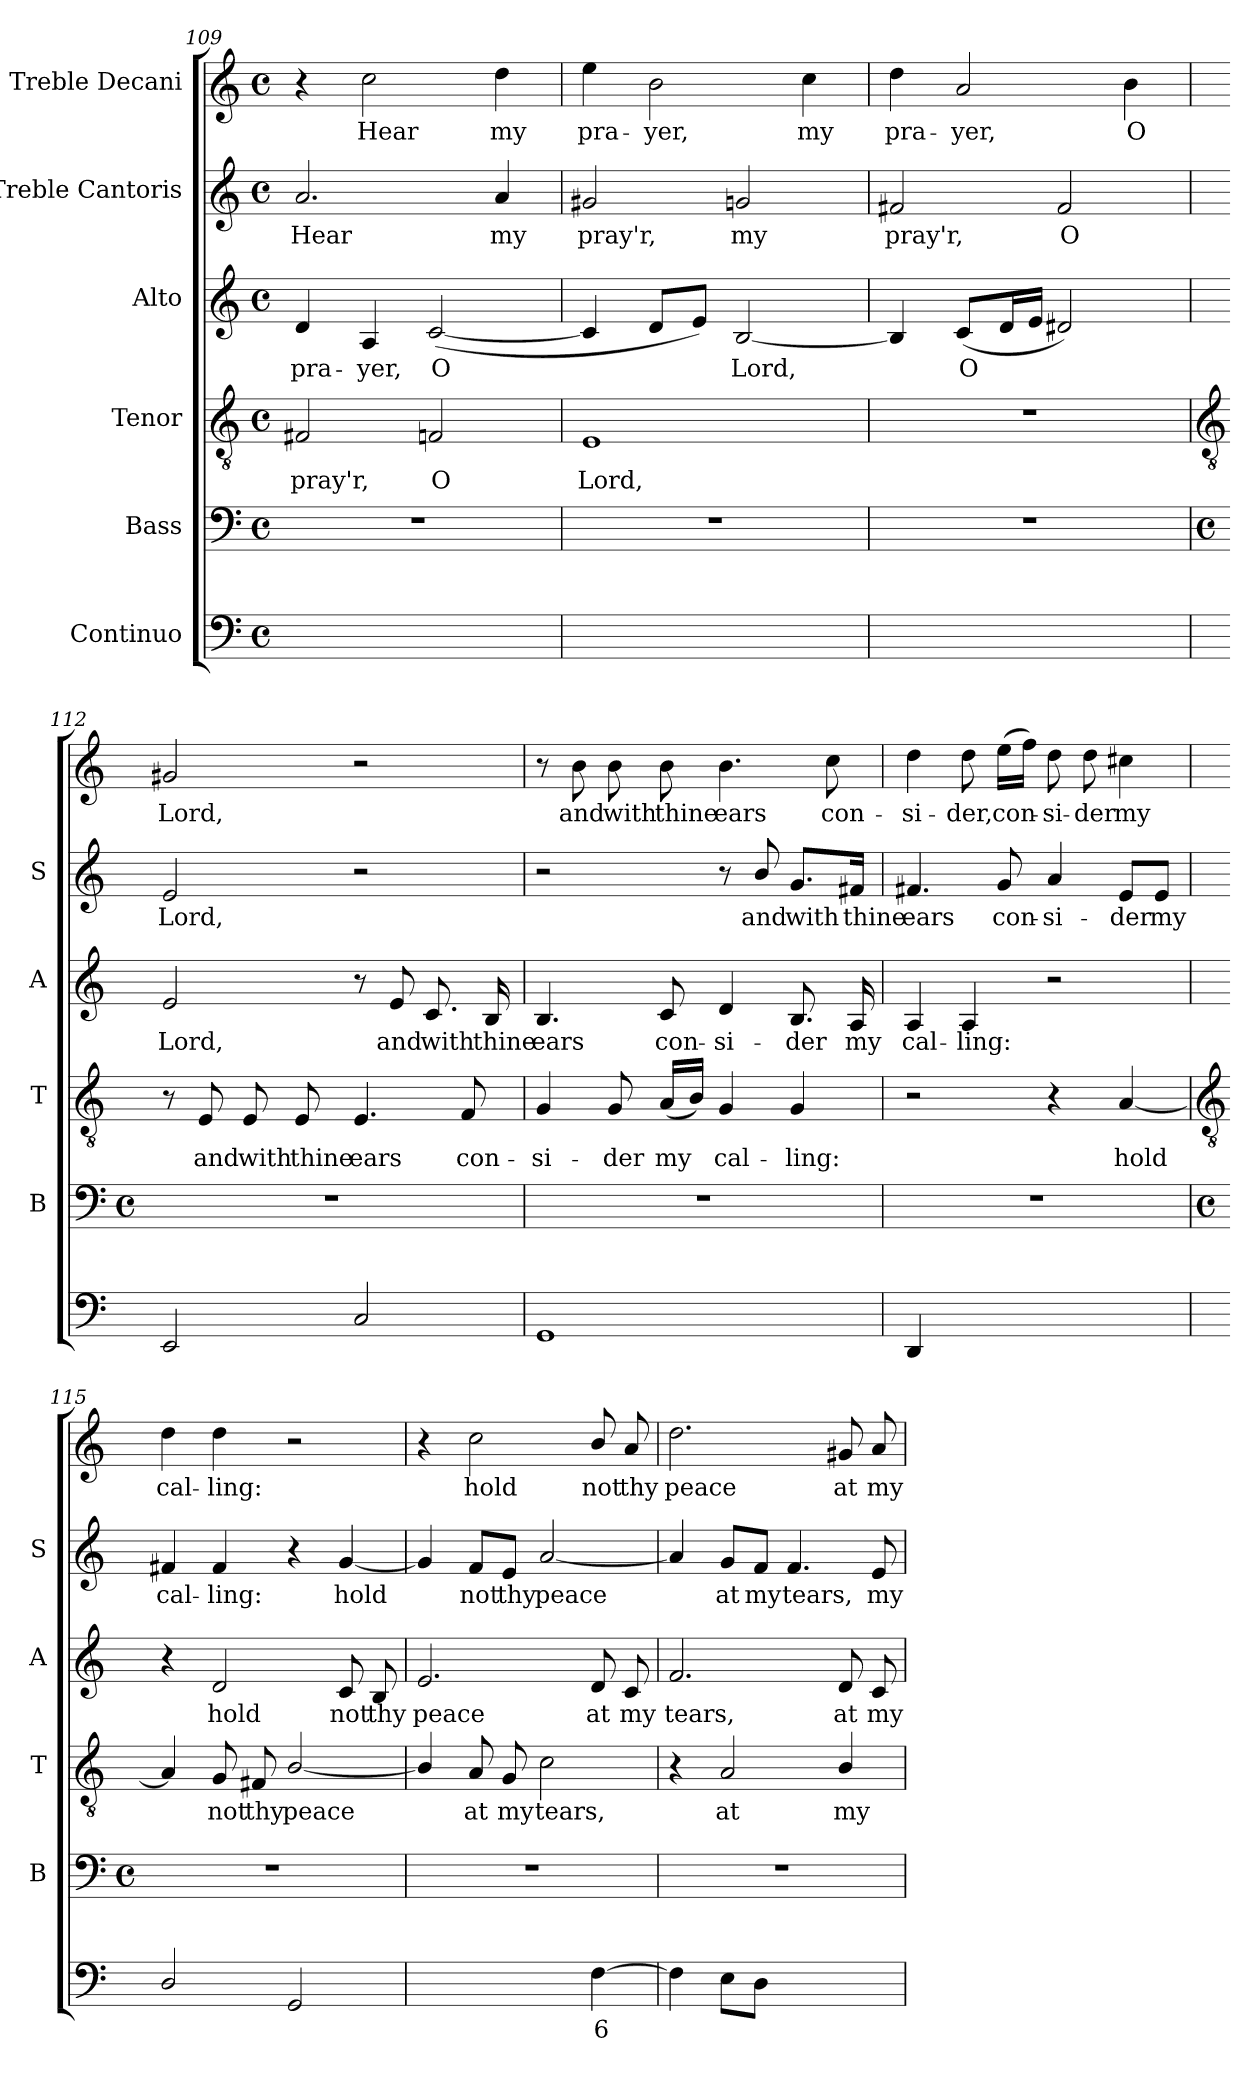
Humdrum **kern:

**kern	**text	**text	**kern	**kern	**text	**kern	**text	**kern	**text	**kern	**text
*part6	*part6	*part6	*part5	*part4	*part4	*part3	*part3	*part2	*part2	*part1	*part1
*staff6	*staff6	*staff6	*staff5	*staff4	*staff4	*staff3	*staff3	*staff2	*staff2	*staff1	*staff1
*I"Continuo	*	*	*I"Bass	*I"Tenor	*	*I"Alto	*	*I"Treble Cantoris	*	*I"Treble Decani	*
*	*	*	*I'B	*I'T	*	*I'A	*	*I'S	*	*	*
*clefF4	*	*	*clefF4	*clefGv2	*	*clefG2	*	*clefG2	*	*clefG2	*
*k[]	*	*	*k[]	*k[]	*	*k[]	*	*k[]	*	*k[]	*
*C:	*	*	*C:	*C:	*	*C:	*	*C:	*	*C:	*
*M4/4	*	*	*M4/4	*M4/4	*	*M4/4	*	*M4/4	*	*M4/4	*
*met(c)	*	*	*met(c)	*met(c)	*	*met(c)	*	*met(c)	*	*met(c)	*
=109	=109	=109	=109	=109	=109	=109	=109	=109	=109	=109	=109
!	!LO:LY:b	!	!	!	!LO:LY:b	!	!LO:LY:b	!	!LO:LY:b	!	!
[4F#Xyy	6	.	1r	2F#X	pray'r,	4d	pra-	2.a	Hear	4r	.
!	!LO:LY:b	!	!	!	!	!	!LO:LY:b	!	!	!	!LO:LY:b
4F#yy]	5	.	.	.	.	4A	-yer,	.	.	2cc	Hear
!	!LO:LY:b	!	!	!	!LO:LY:b	!	!LO:LY:b	!	!	!	!
[4Fnyy	5	.	.	2Fn	O	(<[2c	O	.	.	.	.
!	!LO:LY:b	!	!	!	!	!	!	!	!LO:LY:b	!	!LO:LY:b
4Fyy]	6	.	.	.	.	.	.	4a	my	4dd	my
=110	=110	=110	=110	=110	=110	=110	=110	=110	=110	=110	=110
!	!LO:LY:b	!LO:LY:b	!	!	!LO:LY:b	!	!	!	!LO:LY:b	!	!LO:LY:b
[4Eyy	6	3	1r	1E	Lord,	4c]	.	2g#X	pray'r,	4ee	pra-
!	!LO:LY:b	!	!	!	!	!	!	!	!	!	!LO:LY:b
4Eyy_	5	.	.	.	.	8dL	.	.	.	2b	-yer,
.	.	.	.	.	.	8eJ)	.	.	.	.	.
!	!LO:LY:b	!LO:LY:b	!	!	!	!	!LO:LY:b	!	!LO:LY:b	!	!
4Eyy_	5	3	.	.	.	[2B	Lord,	2gn	my	.	.
!	!LO:LY:b	!	!	!	!	!	!	!	!	!	!LO:LY:b
4Eyy]	6	.	.	.	.	.	.	.	.	4cc	my
=111	=111	=111	=111	=111	=111	=111	=111	=111	=111	=111	=111
!	!LO:LY:b	!	!	!	!	!	!	!	!LO:LY:b	!	!LO:LY:b
[2BByy	5	.	1r	1r	.	4B]	.	2f#X	pray'r,	4dd	pra-
!	!	!	!	!	!	!	!LO:LY:b	!	!	!	!LO:LY:b
.	.	.	.	.	.	(<8cL	O	.	.	2a	-yer,
.	.	.	.	.	.	16dL	.	.	.	.	.
.	.	.	.	.	.	16eJJ	.	.	.	.	.
!	!LO:LY:b	!LO:LY:b	!	!	!	!	!	!	!LO:LY:b	!	!
2BByy]	7	3	.	.	.	2d#X)	.	2f#	O	.	.
!	!	!	!	!	!	!	!	!	!	!	!LO:LY:b
.	.	.	.	.	.	.	.	.	.	4b	O
!!LO:LB:g=z
=112	=112	=112	=112	=112	=112	=112	=112	=112	=112	=112	=112
*	*	*	*	*clefGv2	*	*	*	*	*	*	*
*	*	*	*M4/4	*	*	*	*	*	*	*	*
*	*	*	*met(c)	*	*	*	*	*	*	*	*
!	!	!	!	!	!	!	!LO:LY:b	!	!LO:LY:b	!	!LO:LY:b
2EE	.	.	1r	8r	.	2e	Lord,	2e	Lord,	2g#X	Lord,
!	!	!	!	!	!LO:LY:b	!	!	!	!	!	!
.	.	.	.	8E	and	.	.	.	.	.	.
!	!	!	!	!	!LO:LY:b	!	!	!	!	!	!
.	.	.	.	8E	with	.	.	.	.	.	.
!	!	!	!	!	!LO:LY:b	!	!	!	!	!	!
.	.	.	.	8E	thine	.	.	.	.	.	.
!	!	!	!	!	!LO:LY:b	!	!	!	!	!	!
2C	.	.	.	4.E	ears	8r	.	2r	.	2r	.
!	!	!	!	!	!	!	!LO:LY:b	!	!	!	!
.	.	.	.	.	.	8e	and	.	.	.	.
!	!	!	!	!	!	!	!LO:LY:b	!	!	!	!
.	.	.	.	.	.	8.c	with	.	.	.	.
!	!	!	!	!	!LO:LY:b	!	!	!	!	!	!
.	.	.	.	8F	con-	.	.	.	.	.	.
!	!	!	!	!	!	!	!LO:LY:b	!	!	!	!
.	.	.	.	.	.	16B	thine	.	.	.	.
=113	=113	=113	=113	=113	=113	=113	=113	=113	=113	=113	=113
!	!	!	!	!	!LO:LY:b	!	!LO:LY:b	!	!	!	!
1GG	.	.	1r	4G	-si-	4.B	ears	2r	.	8r	.
!	!	!	!	!	!	!	!	!	!	!	!LO:LY:b
.	.	.	.	.	.	.	.	.	.	8b	and
!	!	!	!	!	!LO:LY:b	!	!	!	!	!	!LO:LY:b
.	.	.	.	8G	-der	.	.	.	.	8b	with
!	!	!	!	!	!LO:LY:b	!	!LO:LY:b	!	!	!	!LO:LY:b
.	.	.	.	(<16ALL	my	8c	con-	.	.	8b	thine
.	.	.	.	16BJJ)	.	.	.	.	.	.	.
!	!	!	!	!	!LO:LY:b	!	!LO:LY:b	!	!	!	!LO:LY:b
.	.	.	.	4G	cal-	4d	-si-	8r	.	4.b	ears
!	!	!	!	!	!	!	!	!	!LO:LY:b	!	!
.	.	.	.	.	.	.	.	8b/	and	.	.
!	!	!	!	!	!LO:LY:b	!	!LO:LY:b	!	!LO:LY:b	!	!
.	.	.	.	4G	-ling:	8.B	-der	8.g/L	with	.	.
!	!	!	!	!	!	!	!	!	!	!	!LO:LY:b
.	.	.	.	.	.	.	.	.	.	8cc	con-
!	!	!	!	!	!	!	!LO:LY:b	!	!LO:LY:b	!	!
.	.	.	.	.	.	16A	my	16f#X/Jk	thine	.	.
=114	=114	=114	=114	=114	=114	=114	=114	=114	=114	=114	=114
!	!	!	!	!	!	!	!LO:LY:b	!	!LO:LY:b	!	!LO:LY:b
4DD	.	.	1r	2r	.	4A	cal-	4.f#X/	ears	4dd	-si-
!	!	!	!	!	!	!	!LO:LY:b	!	!	!	!LO:LY:b
[8D/Lyy	.	.	.	.	.	4A	-ling:	.	.	8dd	-der,
!	!	!	!	!	!	!	!	!	!LO:LY:b	!	!LO:LY:b
8DJyy]	.	.	.	.	.	.	.	8g	con-	(>16eeLL	con-
.	.	.	.	.	.	.	.	.	.	16ffJJ)	.
!	!LO:LY:b	!	!	!	!	!	!	!	!LO:LY:b	!	!LO:LY:b
[4AAyy	4	.	.	4r	.	2r	.	4a	-si-	8dd	si-
!	!	!	!	!	!	!	!	!	!	!	!LO:LY:b
.	.	.	.	.	.	.	.	.	.	8dd	-der
!	!LO:LY:b	!	!	!	!LO:LY:b	!	!	!	!LO:LY:b	!	!LO:LY:b
4AAyy]	3	.	.	[4A	hold	.	.	8e/L	-der	4cc#X	my
!	!	!	!	!	!	!	!	!	!LO:LY:b	!	!
.	.	.	.	.	.	.	.	8e/J	my	.	.
!!LO:LB:g=z
=115	=115	=115	=115	=115	=115	=115	=115	=115	=115	=115	=115
*	*	*	*	*clefGv2	*	*	*	*	*	*	*
*	*	*	*M4/4	*	*	*	*	*	*	*	*
*	*	*	*met(c)	*	*	*	*	*	*	*	*
!	!	!	!	!	!	!	!	!	!LO:LY:b	!	!LO:LY:b
2D/	.	.	1r	4A]	.	4r	.	4f#X	cal-	4dd	cal-
!	!	!	!	!	!LO:LY:b	!	!LO:LY:b	!	!LO:LY:b	!	!LO:LY:b
.	.	.	.	8G	not	2d	hold	4f#	-ling:	4dd	-ling:
!	!	!	!	!	!LO:LY:b	!	!	!	!	!	!
.	.	.	.	8F#X	thy	.	.	.	.	.	.
!	!	!	!	!	!LO:LY:b	!	!	!	!	!	!
2GG	.	.	.	[2B/	peace	.	.	4r	.	2r	.
!	!	!	!	!	!	!	!LO:LY:b	!	!LO:LY:b	!	!
.	.	.	.	.	.	8c	not	[4g	hold	.	.
!	!	!	!	!	!	!	!LO:LY:b	!	!	!	!
.	.	.	.	.	.	8B	thy	.	.	.	.
=116	=116	=116	=116	=116	=116	=116	=116	=116	=116	=116	=116
!	!LO:LY:b	!	!	!	!	!	!LO:LY:b	!	!	!	!
[4Cyy	7	.	1r	4B/]	.	2.e	peace	4g]	.	4r	.
!	!LO:LY:b	!	!	!	!LO:LY:b	!	!	!	!LO:LY:b	!	!LO:LY:b
2Cyy]	6	.	.	8A	at	.	.	8f/L	not	2cc	hold
!	!	!	!	!	!LO:LY:b	!	!	!	!LO:LY:b	!	!
.	.	.	.	8G	my	.	.	8e/J	thy	.	.
!	!	!	!	!	!LO:LY:b	!	!	!	!LO:LY:b	!	!
.	.	.	.	2c	tears,	.	.	[2a	peace	.	.
!	!LO:LY:b	!	!	!	!	!	!LO:LY:b	!	!	!	!LO:LY:b
[4F	6	.	.	.	.	8d	at	.	.	8b/	not
!	!	!	!	!	!	!	!LO:LY:b	!	!	!	!LO:LY:b
.	.	.	.	.	.	8c	my	.	.	8a	thy
=117	=117	=117	=117	=117	=117	=117	=117	=117	=117	=117	=117
!	!	!	!	!	!	!	!LO:LY:b	!	!	!	!LO:LY:b
4F]	.	.	1r	4r	.	2.f	tears,	4a]	.	2.dd	peace
!	!	!	!	!	!LO:LY:b	!	!	!	!LO:LY:b	!	!
8EL	.	.	.	2A	at	.	.	8g/L	at	.	.
!	!	!	!	!	!	!	!	!	!LO:LY:b	!	!
8DJ	.	.	.	.	.	.	.	8f/J	my	.	.
!	!LO:LY:b	!	!	!	!	!	!	!	!LO:LY:b	!	!
[4Dyy	5	.	.	.	.	.	.	4.f	tears,	.	.
!	!LO:LY:b	!	!	!	!LO:LY:b	!	!LO:LY:b	!	!	!	!LO:LY:b
4Dyy]	6	.	.	4B/	my	8d	at	.	.	8g#X	at
!	!	!	!	!	!	!	!LO:LY:b	!	!LO:LY:b	!	!LO:LY:b
.	.	.	.	.	.	8c	my	8e	my	8a	my
=	=	=	=	=	=	=	=	=	=	=	=
*-	*-	*-	*-	*-	*-	*-	*-	*-	*-	*-	*-
